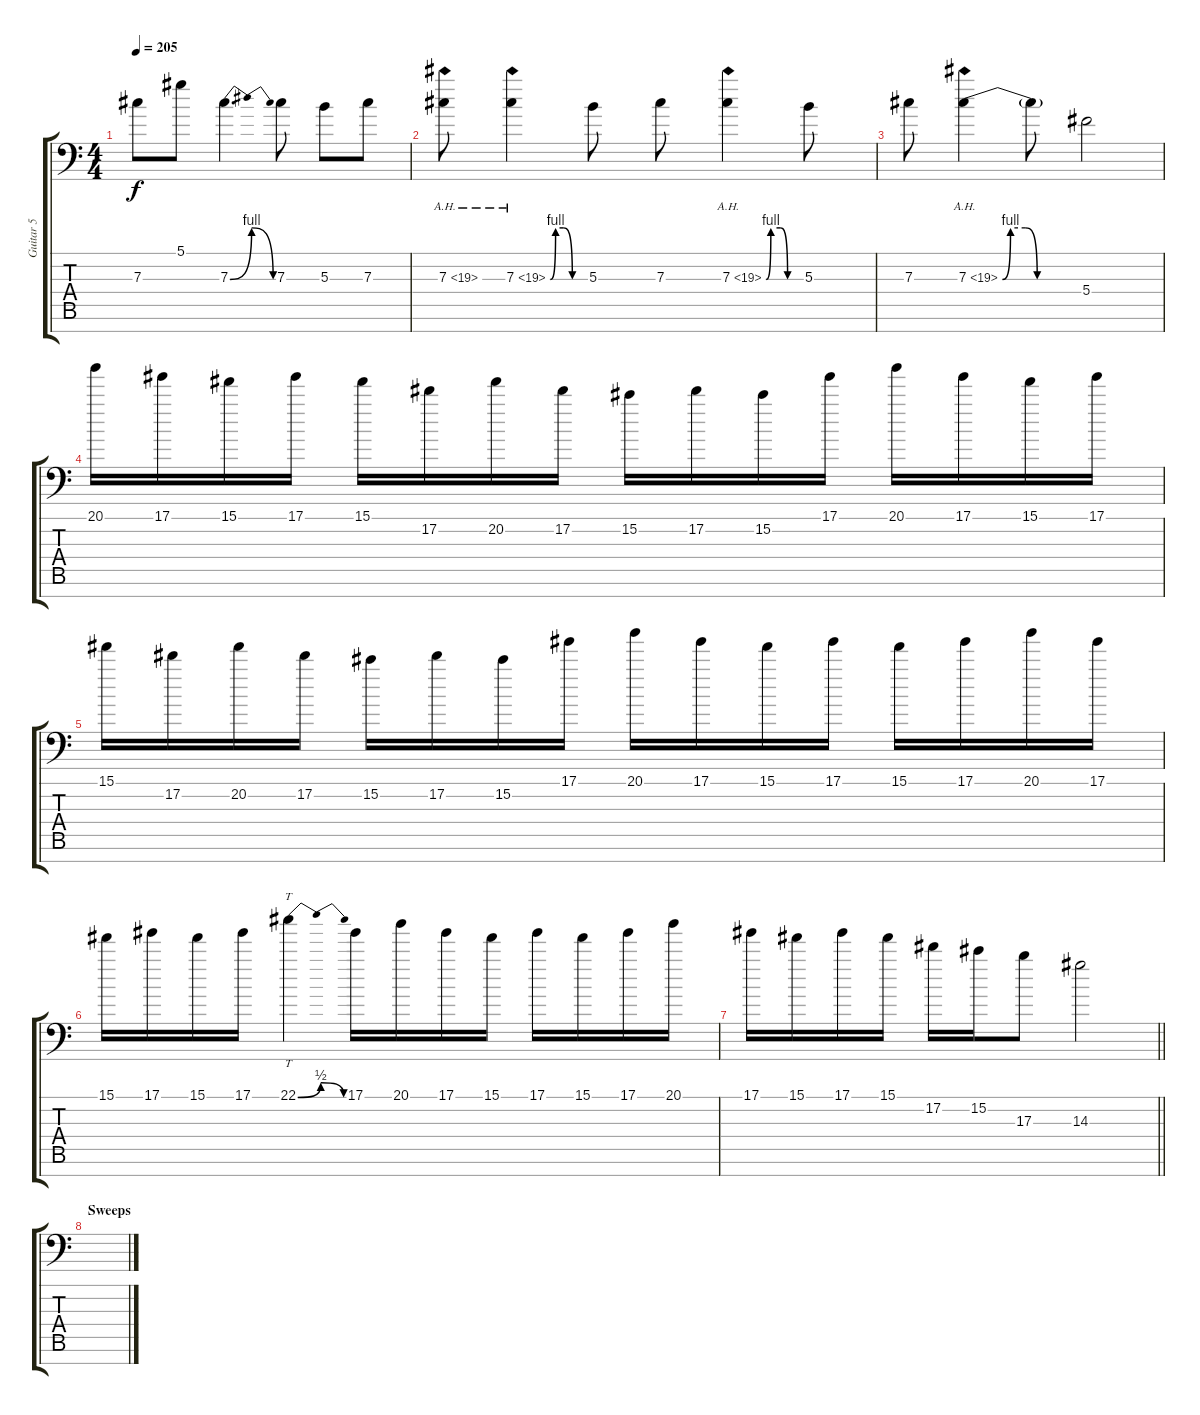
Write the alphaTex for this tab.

\track ("Guitar 5" "Guitar 5") {instrument distortionguitar}
\staff {score tabs}
\tuning (Eb4 Bb3 Gb3 Db3 Ab2 Eb2 Ab1) {hide}
\ts (4 4)
\tempo 205
\clef f4
\ks c
7.3{t}.8{dy f} 5.1.8 7.3{be (bendrelease 0 0 17 4 37 4 60 0)}.4{d} 7.3.8 5.3.8 7.3.8 |
7.3{ah 12}.8 7.3{be (custom 0 0 9 4 22 4 38 0 60 0) ah 12}.4 5.3.8 7.3.8 7.3{be (custom 0 0 8 4 24 4 37 0 60 0) ah 12}.4 5.3.8 |
7.3.8 7.3{be (custom 0 0 6 4 17 4 26 0 60 0) ah 12}.4 7.3{t}.8 5.4.2 |
20.1.16 17.1.16 15.1.16 17.1.16 15.1.16 17.2.16 20.2.16 17.2.16 15.2.16 17.2.16 15.2.16 17.1.16 20.1.16 17.1.16 15.1.16 17.1.16 |
15.1.16 17.2.16 20.2.16 17.2.16 15.2.16 17.2.16 15.2.16 17.1.16 20.1.16 17.1.16 15.1.16 17.1.16 15.1.16 17.1.16 20.1.16 17.1.16 |
15.1.16 17.1.16 15.1.16 17.1.16 22.1{be (bendrelease 0 0 18 2 50 2 60 0)}.4{tt} 17.1.16 20.1.16 17.1.16 15.1.16 17.1.16 15.1.16 17.1.16 20.1.16 |
\barLineRight lightlight
17.1.16 15.1.16 17.1.16 15.1.16 17.2.16 15.2.16 17.3.8 14.3.2 |
\section ("" "Sweeps")
